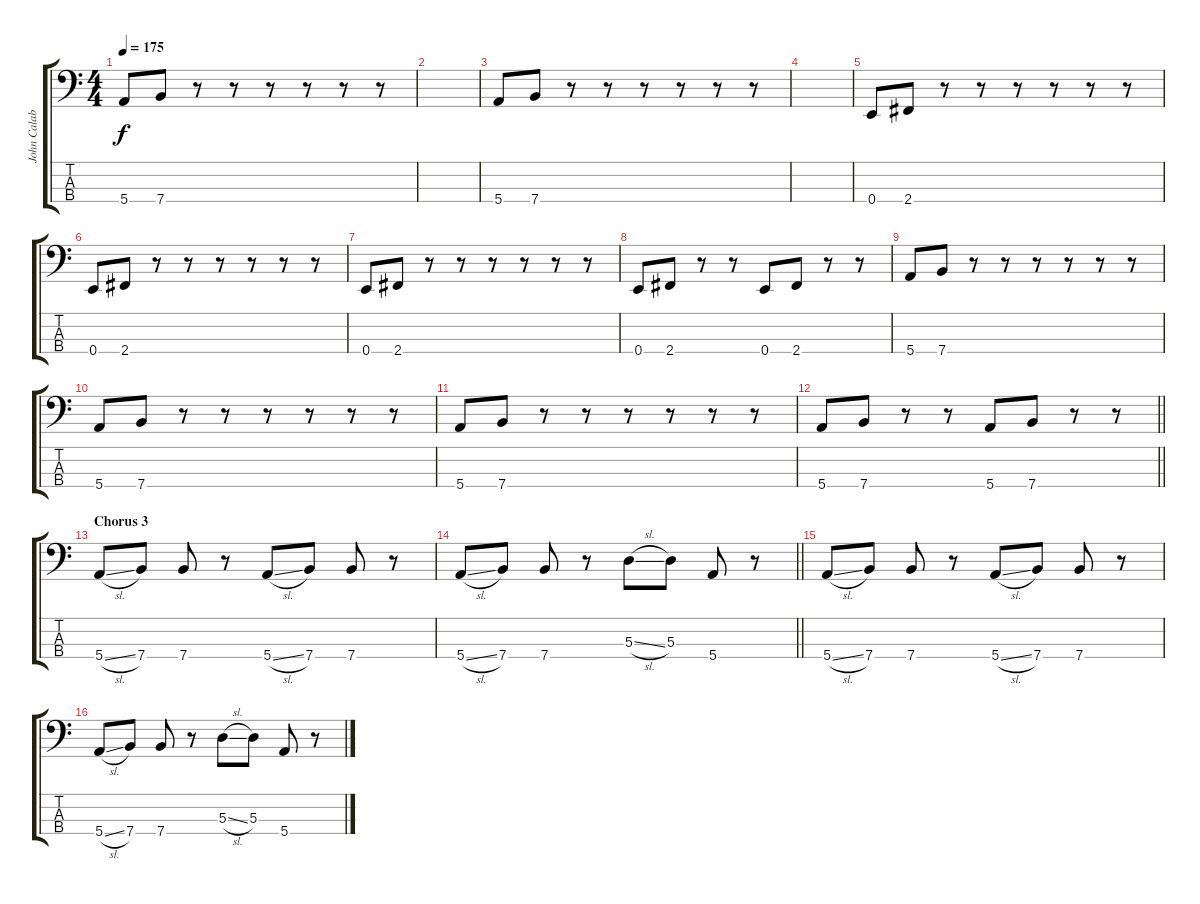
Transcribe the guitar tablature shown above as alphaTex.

\track ("John Calabrese" "John Calab") {instrument electricbassfinger}
\staff {score tabs}
\tuning (G2 D2 A1 E1) {hide}
\ts (4 4)
\tempo 175
\clef f4
\ks c
5.4.8{dy f} 7.4.8 r.8 r.8 r.8 r.8 r.8 r.8 |
|
5.4.8 7.4.8 r.8 r.8 r.8 r.8 r.8 r.8 |
|
0.4.8 2.4.8 r.8 r.8 r.8 r.8 r.8 r.8 |
0.4.8 2.4.8 r.8 r.8 r.8 r.8 r.8 r.8 |
0.4.8 2.4.8 r.8 r.8 r.8 r.8 r.8 r.8 |
0.4.8 2.4.8 r.8 r.8 0.4.8 2.4.8 r.8 r.8 |
5.4.8 7.4.8 r.8 r.8 r.8 r.8 r.8 r.8 |
5.4.8 7.4.8 r.8 r.8 r.8 r.8 r.8 r.8 |
5.4.8 7.4.8 r.8 r.8 r.8 r.8 r.8 r.8 |
\barLineRight lightlight
5.4.8 7.4.8 r.8 r.8 5.4.8 7.4.8 r.8 r.8 |
\section ("" "Chorus 3")
5.4{sl}.8 7.4.8 7.4.8 r.8 5.4{sl}.8 7.4.8 7.4.8 r.8 |
\barLineRight lightlight
5.4{sl}.8 7.4.8 7.4.8 r.8 5.3{sl}.8 5.3.8 5.4.8 r.8 |
\section ("" "")
5.4{sl}.8 7.4.8 7.4.8 r.8 5.4{sl}.8 7.4.8 7.4.8 r.8 |
5.4{sl}.8 7.4.8 7.4.8 r.8 5.3{sl}.8 5.3.8 5.4.8 r.8
